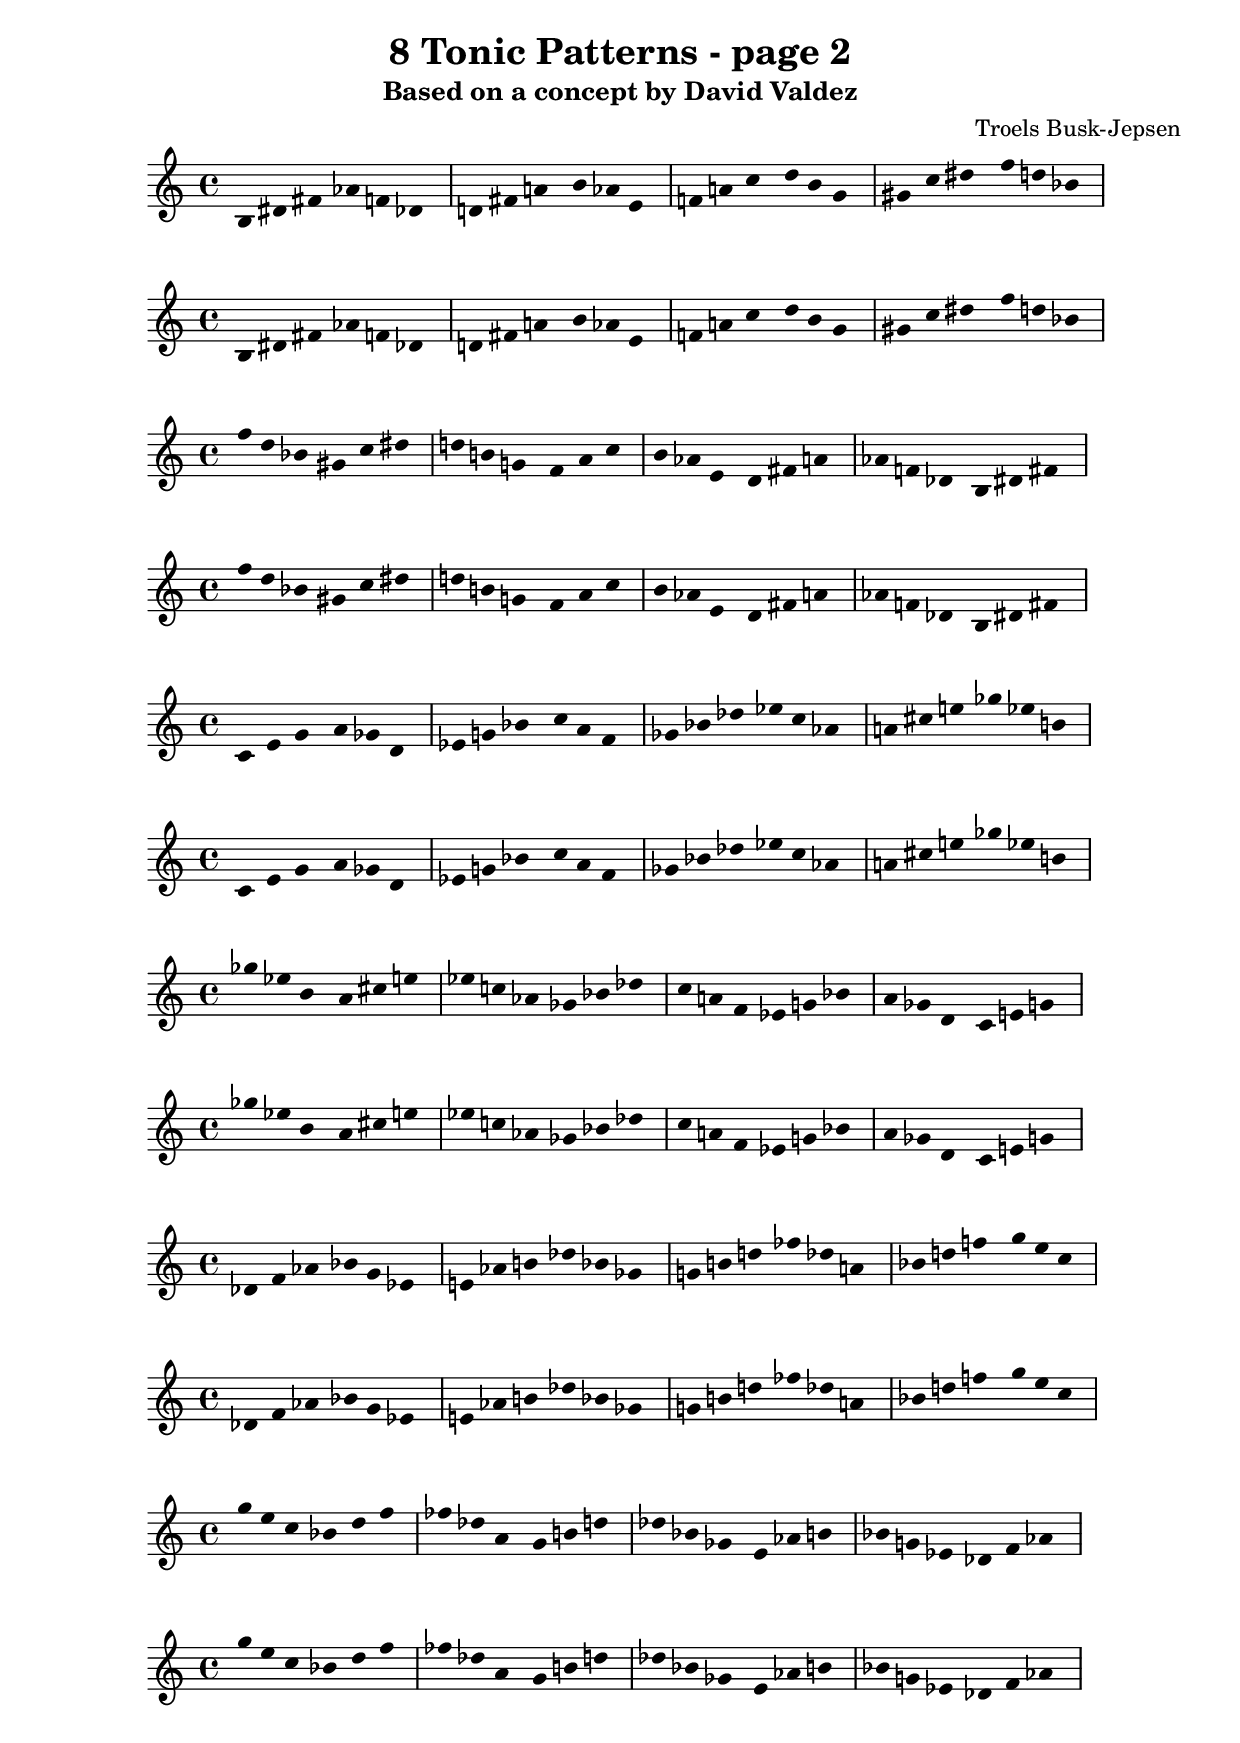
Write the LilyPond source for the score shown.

% template.erb
\header {
  \version "2.24.2"
  title = "8 Tonic Patterns - page 2"

  subtitle = "Based on a concept by David Valdez"
  composer = "Troels Busk-Jepsen"
}

#(define (naturalize-pitch p)
   (let ((o (ly:pitch-octave p))
         (a (* 4 (ly:pitch-alteration p)))
         ;; alteration, a, in quarter tone steps,
         ;; for historical reasons
         (n (ly:pitch-notename p)))
     (cond
      ((and (> a 1) (or (eqv? n 6) (eqv? n 2)))
       (set! a (- a 2))
       (set! n (+ n 1)))
      ((and (< a -1) (or (eqv? n 0) (eqv? n 3)))
       (set! a (+ a 2))
       (set! n (- n 1))))
     (cond
      ((> a 2) (set! a (- a 4)) (set! n (+ n 1)))
      ((< a -2) (set! a (+ a 4)) (set! n (- n 1))))
     (if (< n 0) (begin (set! o (- o 1)) (set! n (+ n 7))))
     (if (> n 6) (begin (set! o (+ o 1)) (set! n (- n 7))))
     (ly:make-pitch o n (/ a 4))))

#(define (naturalize music)
   (let ((es (ly:music-property music 'elements))
         (e (ly:music-property music 'element))
         (p (ly:music-property music 'pitch)))
     (if (pair? es)
         (ly:music-set-property!
          music 'elements
          (map naturalize es)))
     (if (ly:music? e)
         (ly:music-set-property!
          music 'element
          (naturalize e)))
     (if (ly:pitch? p)
         (begin
           (set! p (naturalize-pitch p))
           (ly:music-set-property! music 'pitch p)))
     music))

naturalizeMusic =
#(define-music-function (m)
   (ly:music?)
   (naturalize m))


pattern = \relative { b 8 dis fis 4 as 8 f des 4 }
compoundLine = {
  \transpose c c  { \pattern }
  \transpose c es   { \pattern }
  \transpose c ges  { \pattern }
  \transpose c a    { \pattern }
}

\score {
    \new Staff {
        \include "style_staff.ly"
        \compoundLine \break
    }
}

\score {
    \new Staff {
        \include "style_staff.ly"
        \compoundLine \break
    }
}


descending_pattern = \relative { as 8 f des 4 b 8 dis fis 4 }
compoundLine = {
  \transpose c a'     { \descending_pattern }
  \transpose c ges'   { \descending_pattern }
  \transpose c es'    { \descending_pattern }
  \transpose c c'     { \descending_pattern }
}

\score {
    \new Staff {
        \include "style_staff.ly"
        \compoundLine \break
    }
}

\score {
    \new Staff {
        \include "style_staff.ly"
        \compoundLine \break
    }
}


pattern = \transpose b c' \pattern
compoundLine = {
  \transpose c c  { \pattern }
  \transpose c es   { \pattern }
  \transpose c ges  { \pattern }
  \transpose c a    { \pattern }
}

\score {
    \new Staff {
        \include "style_staff.ly"
        \compoundLine \break
    }
}

\score {
    \new Staff {
        \include "style_staff.ly"
        \compoundLine \break
    }
}


descending_pattern = \transpose b c' \descending_pattern
compoundLine = {
  \transpose c a'     { \descending_pattern }
  \transpose c ges'   { \descending_pattern }
  \transpose c es'    { \descending_pattern }
  \transpose c c'     { \descending_pattern }
}

\score {
    \new Staff {
        \include "style_staff.ly"
        \compoundLine \break
    }
}

\score {
    \new Staff {
        \include "style_staff.ly"
        \compoundLine \break
    }
}


pattern = \transpose c des \pattern
compoundLine = {
  \transpose c c  { \pattern }
  \transpose c es   { \pattern }
  \transpose c ges  { \pattern }
  \transpose c a    { \pattern }
}

\score {
    \new Staff {
        \include "style_staff.ly"
        \compoundLine \break
    }
}

\score {
    \new Staff {
        \include "style_staff.ly"
        \compoundLine \break
    }
}


descending_pattern = \transpose c des \descending_pattern
compoundLine = {
  \transpose c a'     { \descending_pattern }
  \transpose c ges'   { \descending_pattern }
  \transpose c es'    { \descending_pattern }
  \transpose c c'     { \descending_pattern }
}

\score {
    \new Staff {
        \include "style_staff.ly"
        \compoundLine \break
    }
}

\score {
    \new Staff {
        \include "style_staff.ly"
        \compoundLine \break
    }
}


\layout {
}
\midi{}
